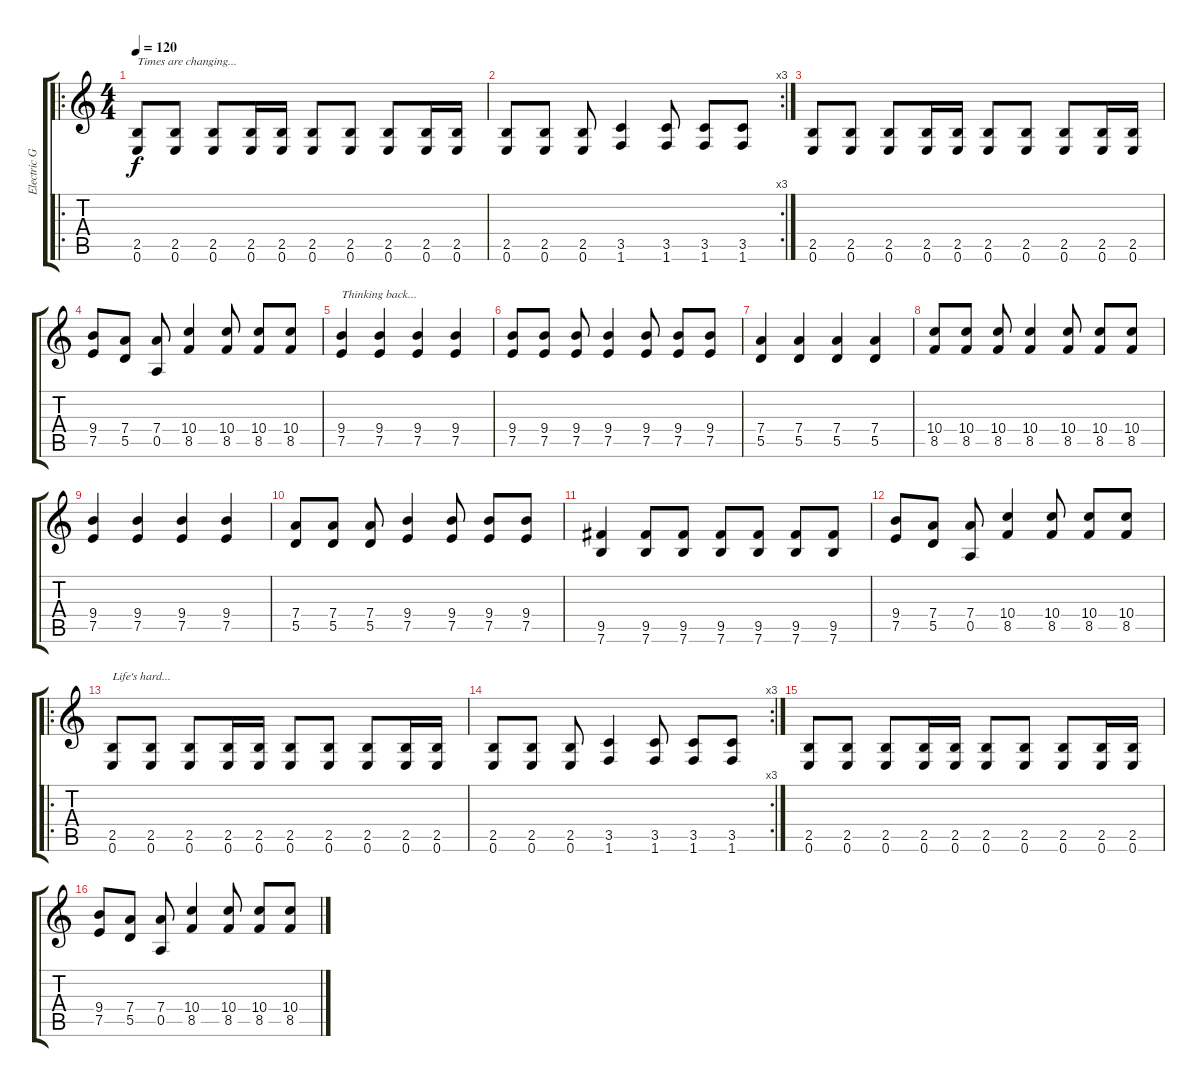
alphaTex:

\track ("Electric Guitar" "Electric G") {instrument distortionguitar}
\staff {score tabs}
\tuning (E4 B3 G3 D3 A2 E2) {hide}
\ro
\ts (4 4)
\tempo 120
\clef g2
\ks c
(2.5 0.6).8{txt "Times are changing..." dy f} (2.5 0.6).8 (2.5 0.6).8 (2.5 0.6).16 (2.5 0.6).16 (2.5 0.6).8 (2.5 0.6).8 (2.5 0.6).8 (2.5 0.6).16 (2.5 0.6).16 |
\rc 3
(2.5 0.6).8 (2.5 0.6).8 (2.5 0.6).8 (3.5 1.6).4 (3.5 1.6).8 (3.5 1.6).8 (3.5 1.6).8 |
(2.5 0.6).8 (2.5 0.6).8 (2.5 0.6).8 (2.5 0.6).16 (2.5 0.6).16 (2.5 0.6).8 (2.5 0.6).8 (2.5 0.6).8 (2.5 0.6).16 (2.5 0.6).16 |
(9.4 7.5).8 (7.4 5.5).8 (7.4 0.5).8 (10.4 8.5).4 (10.4 8.5).8 (10.4 8.5).8 (10.4 8.5).8 |
(9.4 7.5).4{txt "Thinking back..."} (9.4 7.5).4 (9.4 7.5).4 (9.4 7.5).4 |
(9.4 7.5).8 (9.4 7.5).8 (9.4 7.5).8 (9.4 7.5).4 (9.4 7.5).8 (9.4 7.5).8 (9.4 7.5).8 |
(7.4 5.5).4 (7.4 5.5).4 (7.4 5.5).4 (7.4 5.5).4 |
(10.4 8.5).8 (10.4 8.5).8 (10.4 8.5).8 (10.4 8.5).4 (10.4 8.5).8 (10.4 8.5).8 (10.4 8.5).8 |
(9.4 7.5).4 (9.4 7.5).4 (9.4 7.5).4 (9.4 7.5).4 |
(7.4 5.5).8 (7.4 5.5).8 (7.4 5.5).8 (9.4 7.5).4 (9.4 7.5).8 (9.4 7.5).8 (9.4 7.5).8 |
(9.5 7.6).4 (9.5 7.6).8 (9.5 7.6).8 (9.5 7.6).8 (9.5 7.6).8 (9.5 7.6).8 (9.5 7.6).8 |
(9.4 7.5).8 (7.4 5.5).8 (7.4 0.5).8 (10.4 8.5).4 (10.4 8.5).8 (10.4 8.5).8 (10.4 8.5).8 |
\ro
(2.5 0.6).8{txt "Life's hard..."} (2.5 0.6).8 (2.5 0.6).8 (2.5 0.6).16 (2.5 0.6).16 (2.5 0.6).8 (2.5 0.6).8 (2.5 0.6).8 (2.5 0.6).16 (2.5 0.6).16 |
\rc 3
(2.5 0.6).8 (2.5 0.6).8 (2.5 0.6).8 (3.5 1.6).4 (3.5 1.6).8 (3.5 1.6).8 (3.5 1.6).8 |
(2.5 0.6).8 (2.5 0.6).8 (2.5 0.6).8 (2.5 0.6).16 (2.5 0.6).16 (2.5 0.6).8 (2.5 0.6).8 (2.5 0.6).8 (2.5 0.6).16 (2.5 0.6).16 |
(9.4 7.5).8 (7.4 5.5).8 (7.4 0.5).8 (10.4 8.5).4 (10.4 8.5).8 (10.4 8.5).8 (10.4 8.5).8
